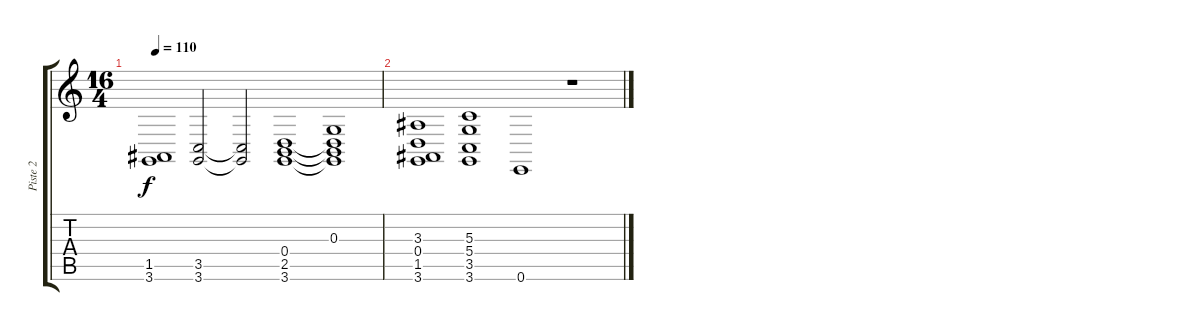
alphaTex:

\track ("Piste 2" "Piste 2") {instrument cello}
\staff {score tabs}
\tuning (E4 B3 G3 D3 A2 E2) {hide}
\ts (16 4)
\tempo 110
\clef g2
\ks c
(1.5 3.6).1{dy f} (3.5 3.6).2 (3.5{t} 3.6{t}).2 (0.4 2.5 3.6).1 (0.3 0.4{t} 2.5{t} 3.6{t}).1 |
(3.3 0.4 1.5 3.6).1 (5.3 5.4 3.5 3.6).1 0.6.1 r.1
